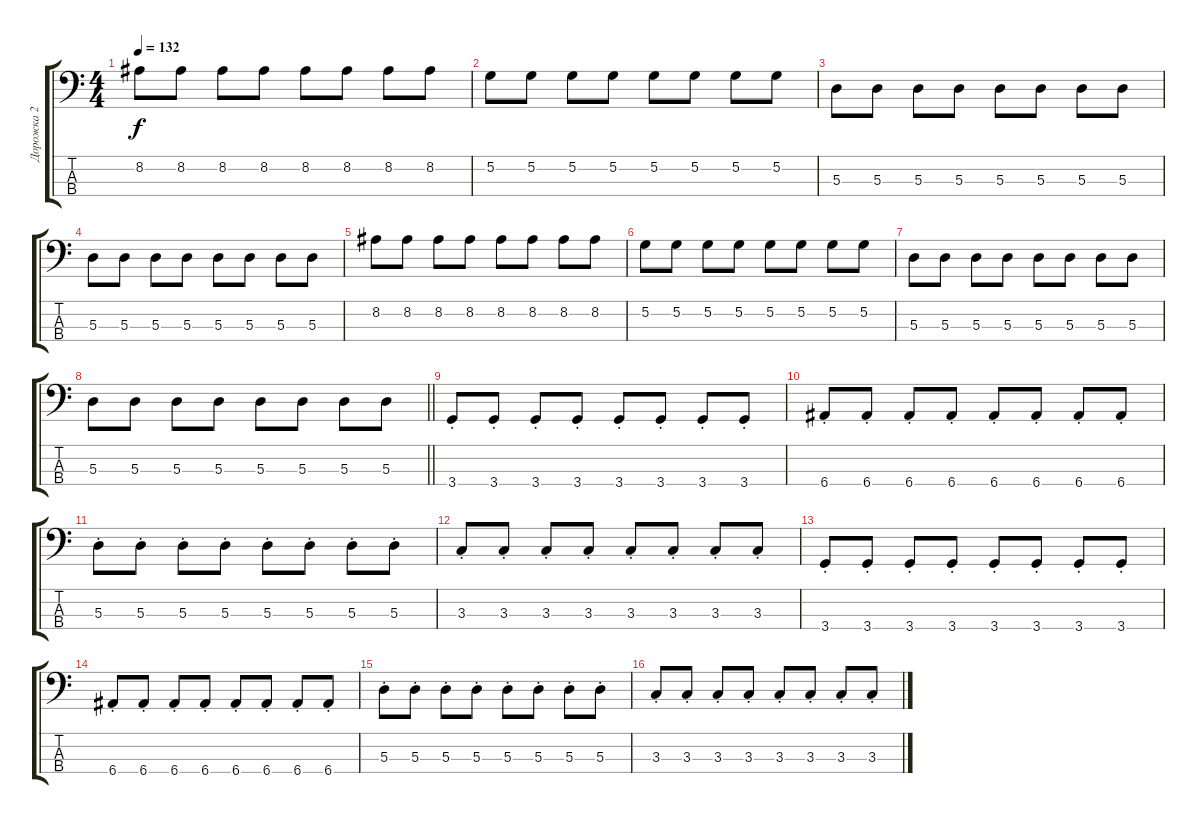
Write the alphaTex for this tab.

\track ("Дорожка 2" "Дорожка 2") {instrument electricbasspick}
\staff {score tabs}
\tuning (G2 D2 A1 E1) {hide}
\ts (4 4)
\tempo 132
\clef f4
\ks c
8.2.8{dy f} 8.2.8 8.2.8 8.2.8 8.2.8 8.2.8 8.2.8 8.2.8 |
5.2.8 5.2.8 5.2.8 5.2.8 5.2.8 5.2.8 5.2.8 5.2.8 |
5.3.8 5.3.8 5.3.8 5.3.8 5.3.8 5.3.8 5.3.8 5.3.8 |
5.3.8 5.3.8 5.3.8 5.3.8 5.3.8 5.3.8 5.3.8 5.3.8 |
8.2.8 8.2.8 8.2.8 8.2.8 8.2.8 8.2.8 8.2.8 8.2.8 |
5.2.8 5.2.8 5.2.8 5.2.8 5.2.8 5.2.8 5.2.8 5.2.8 |
5.3.8 5.3.8 5.3.8 5.3.8 5.3.8 5.3.8 5.3.8 5.3.8 |
\barLineRight lightlight
5.3.8 5.3.8 5.3.8 5.3.8 5.3.8 5.3.8 5.3.8 5.3.8 |
3.4{st}.8{volume 0} 3.4{st}.8{volume 5} 3.4{st}.8 3.4{st}.8 3.4{st}.8 3.4{st}.8 3.4{st}.8 3.4{st}.8 |
6.4{st}.8 6.4{st}.8 6.4{st}.8 6.4{st}.8 6.4{st}.8 6.4{st}.8 6.4{st}.8 6.4{st}.8 |
5.3{st}.8 5.3{st}.8 5.3{st}.8 5.3{st}.8 5.3{st}.8 5.3{st}.8 5.3{st}.8 5.3{st}.8 |
3.3{st}.8 3.3{st}.8 3.3{st}.8 3.3{st}.8 3.3{st}.8 3.3{st}.8 3.3{st}.8 3.3{st}.8 |
3.4{st}.8{volume 10} 3.4{st}.8 3.4{st}.8 3.4{st}.8 3.4{st}.8 3.4{st}.8 3.4{st}.8 3.4{st}.8 |
6.4{st}.8 6.4{st}.8 6.4{st}.8 6.4{st}.8 6.4{st}.8 6.4{st}.8 6.4{st}.8 6.4{st}.8 |
5.3{st}.8 5.3{st}.8 5.3{st}.8 5.3{st}.8 5.3{st}.8 5.3{st}.8 5.3{st}.8 5.3{st}.8 |
3.3{st}.8 3.3{st}.8 3.3{st}.8 3.3{st}.8 3.3{st}.8 3.3{st}.8 3.3{st}.8 3.3{st}.8
